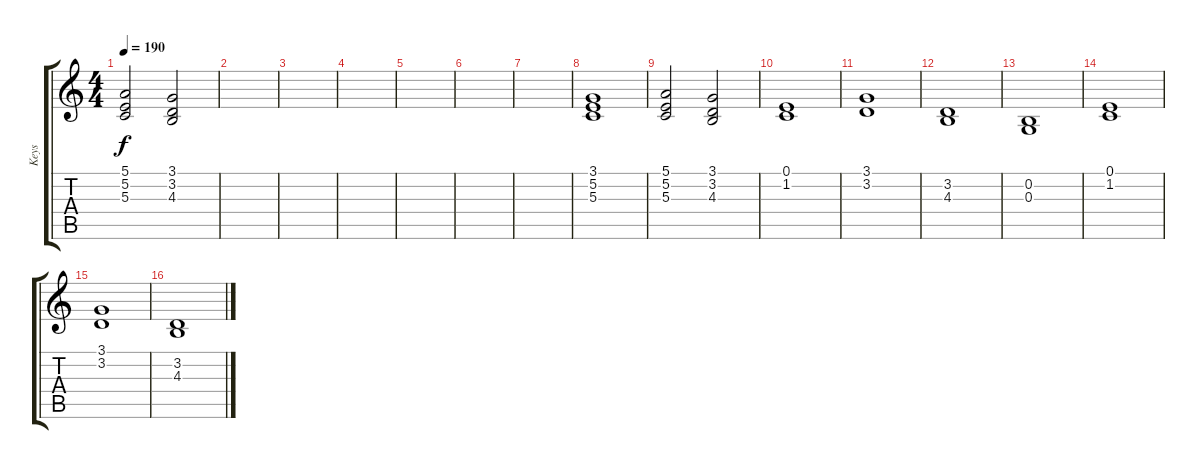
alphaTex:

\track ("Keys " "Keys ") {instrument stringensemble1}
\staff {score tabs}
\tuning (E4 B3 G3 D3 A2 E2) {hide}
\ts (4 4)
\tempo 190
\clef g2
\ks c
(5.1 5.2 5.3).2{dy f} (3.1 3.2 4.3).2 |
|
|
|
|
|
|
(3.1 5.2 5.3).1 |
(5.1 5.2 5.3).2 (3.1 3.2 4.3).2 |
(0.1 1.2).1 |
(3.1 3.2).1 |
(3.2 4.3).1 |
(0.2 0.3).1 |
(0.1 1.2).1 |
(3.1 3.2).1 |
(3.2 4.3).1
